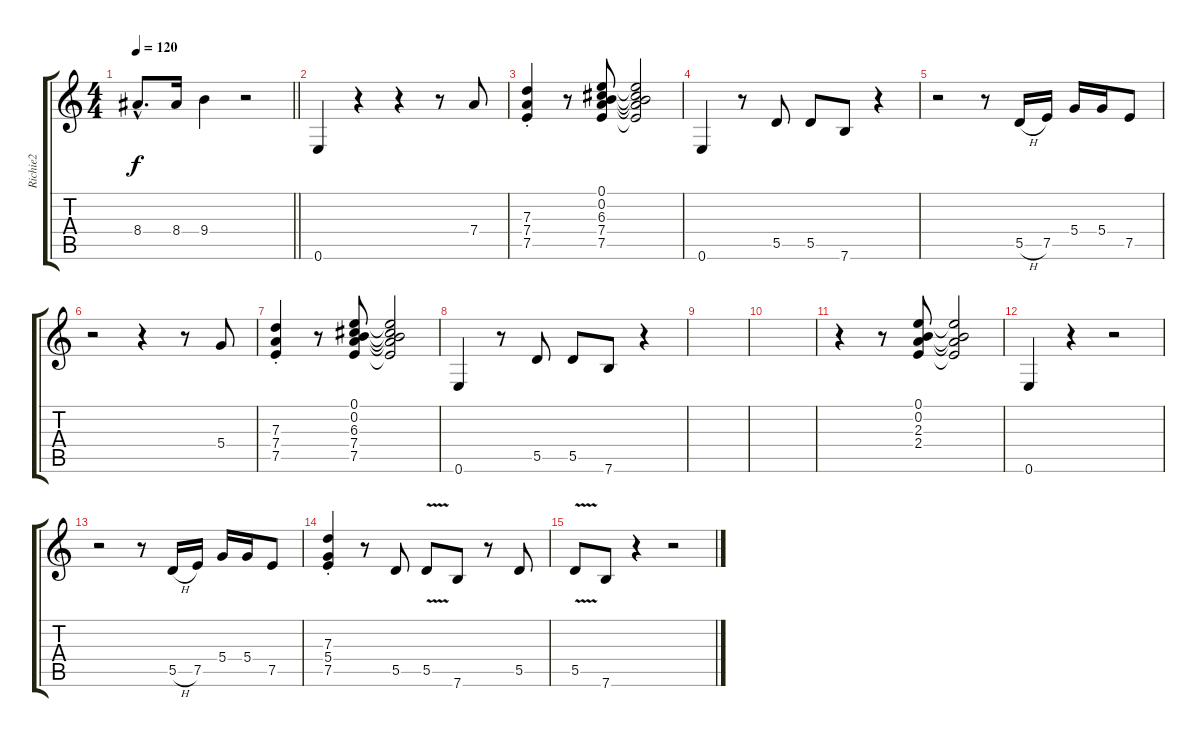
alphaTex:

\track ("Richie2" "Richie2") {instrument overdrivenguitar}
\staff {score tabs}
\tuning (E4 B3 G3 D3 A2 E2) {hide}
\ts (4 4)
\tempo 120
\clef g2
\barLineRight lightlight
\ks c
8.4{hac}.8{d dy f} 8.4.16 9.4.4 r.2 |
0.6.4 r.4 r.4 r.8 7.4.8 |
(7.3{st} 7.4{st} 7.5{st}).4 r.8 (0.1 0.2 6.3 7.4 7.5).8 (0.1{t} 0.2{t} 6.3{t} 7.4{t} 7.5{t}).2 |
0.6.4 r.8 5.5.8 5.5.8 7.6.8 r.4 |
r.2 r.8 5.5{h}.16 7.5.16 5.4.16 5.4.16 7.5.8 |
r.2 r.4 r.8 5.4.8 |
(7.3{st} 7.4{st} 7.5{st}).4 r.8 (0.1 0.2 6.3 7.4 7.5).8 (0.1{t} 0.2{t} 6.3{t} 7.4{t} 7.5{t}).2 |
0.6.4 r.8 5.5.8 5.5.8 7.6.8 r.4 |
|
|
r.4 r.8 (0.1 0.2 2.3 2.4).8 (0.1{t} 0.2{t} 2.3{t} 2.4{t}).2 |
0.6.4 r.4 r.2 |
r.2 r.8 5.5{h}.16 7.5.16 5.4.16 5.4.16 7.5.8 |
(7.3{st} 5.4{st} 7.5{st}).4 r.8 5.5.8 5.5{v}.8 7.6.8 r.8 5.5.8 |
5.5{v}.8 7.6.8 r.4 r.2
